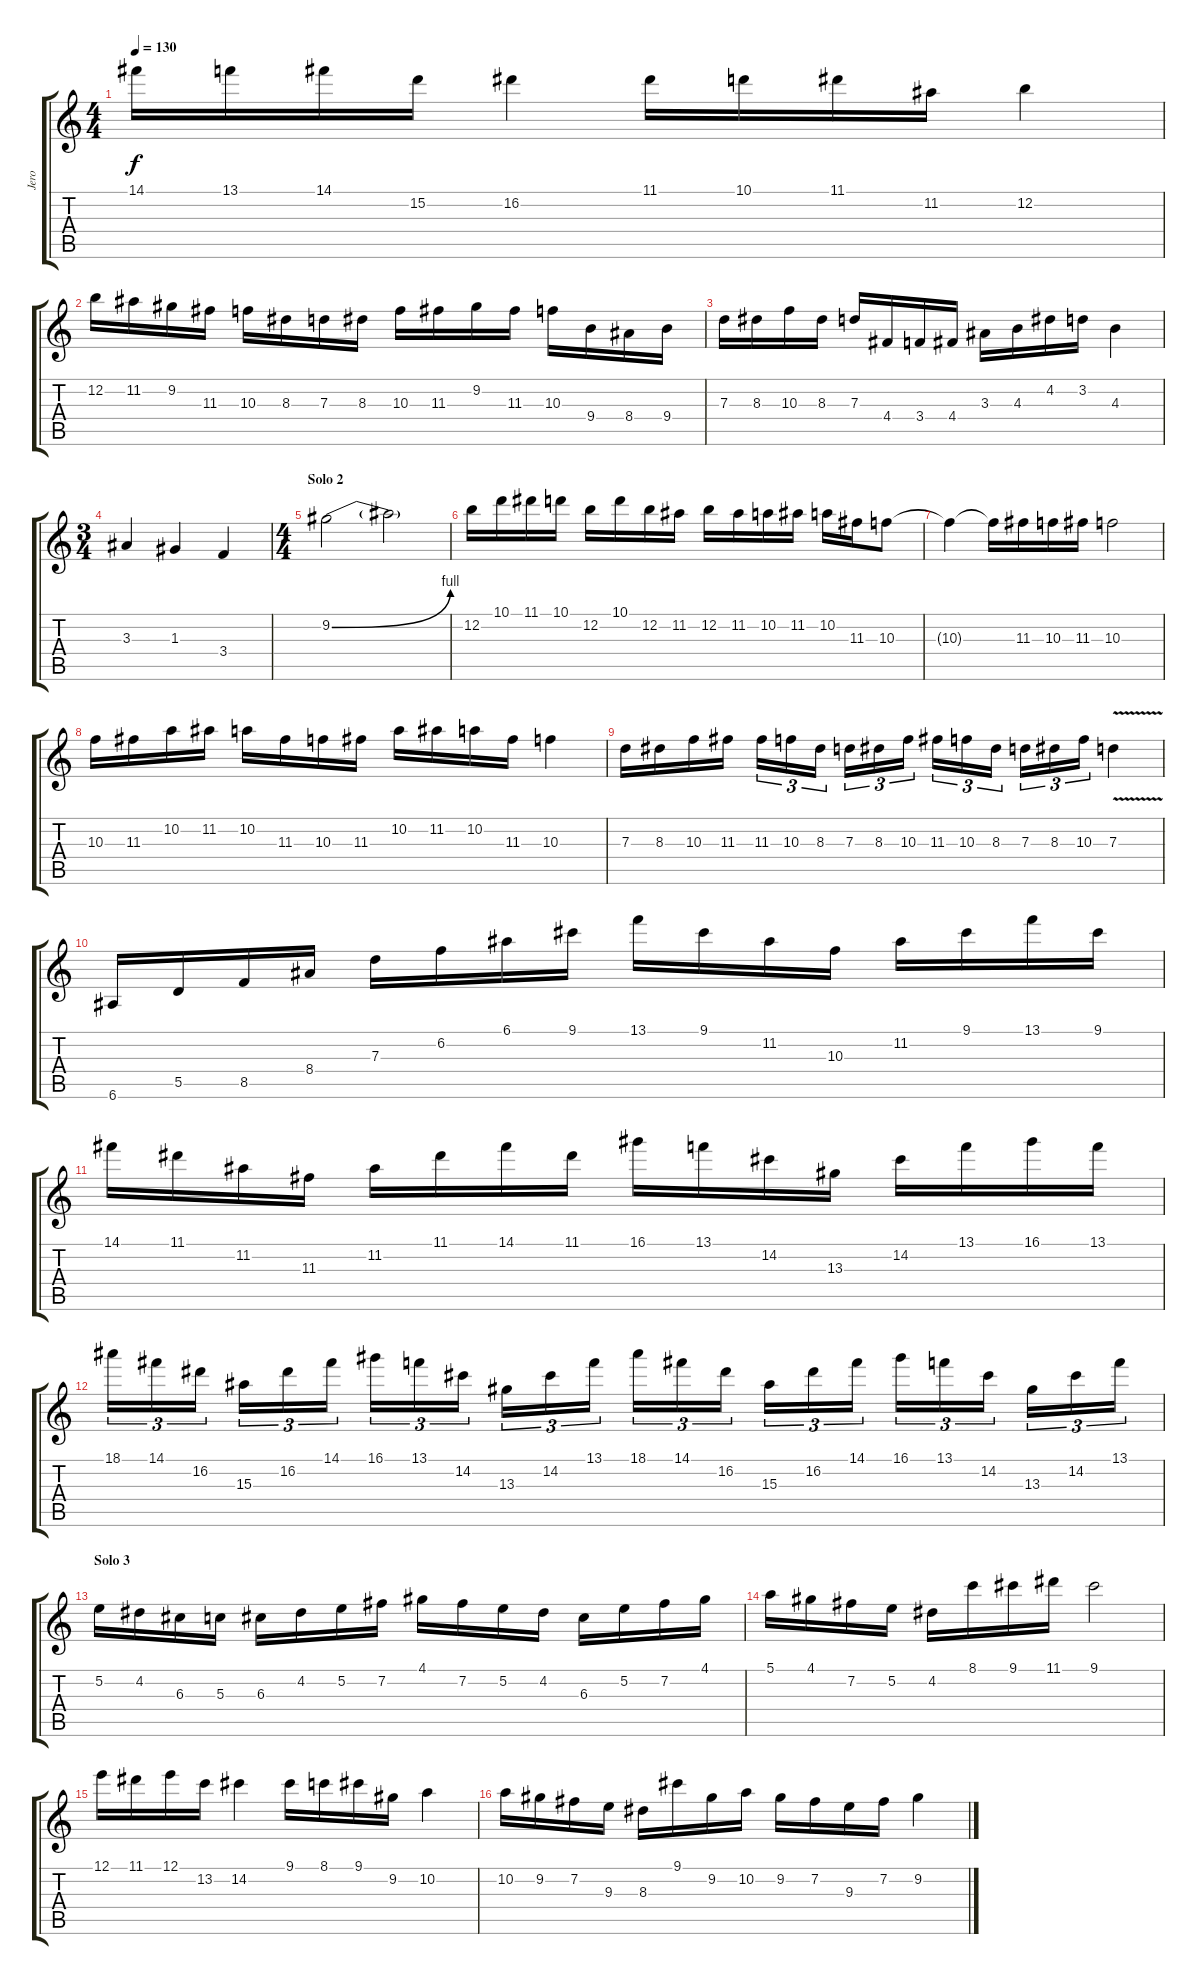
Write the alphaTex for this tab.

\track ("Jero" "Jero") {instrument distortionguitar}
\staff {score tabs}
\tuning (E4 B3 G3 D3 A2 E2) {hide}
\ts (4 4)
\tempo 130
\clef g2
\ks c
14.1.16{dy f} 13.1.16 14.1.16 15.2.16 16.2.4 11.1.16 10.1.16 11.1.16 11.2.16 12.2.4 |
12.2.16 11.2.16 9.2.16 11.3.16 10.3.16 8.3.16 7.3.16 8.3.16 10.3.16 11.3.16 9.2.16 11.3.16 10.3.16 9.4.16 8.4.16 9.4.16 |
7.3.16 8.3.16 10.3.16 8.3.16 7.3.16 4.4.16 3.4.16 4.4.16 3.3.16 4.3.16 4.2.16 3.2.16 4.3.4 |
\ts (3 4)
3.3.4 1.3.4 3.4.4 |
\ts (4 4)
\section ("" "Solo 2")
9.2{be (bend 0 0 60 4)}.2 9.2{t}.2 |
12.2.16 10.1.16 11.1.16 10.1.16 12.2.16 10.1.16 12.2.16 11.2.16 12.2.16 11.2.16 10.2.16 11.2.16 10.2.16 11.3.16 10.3.8 |
10.3{t}.4 10.3{t}.16 11.3.16 10.3.16 11.3.16 10.3.2 |
10.3.16 11.3.16 10.2.16 11.2.16 10.2.16 11.3.16 10.3.16 11.3.16 10.2.16 11.2.16 10.2.16 11.3.16 10.3.4 |
7.3.16 8.3.16 10.3.16 11.3.16 11.3.16{tu (3 2)} 10.3.16{tu (3 2)} 8.3.16{tu (3 2)} 7.3.16{tu (3 2)} 8.3.16{tu (3 2)} 10.3.16{tu (3 2)} 11.3.16{tu (3 2)} 10.3.16{tu (3 2)} 8.3.16{tu (3 2)} 7.3.16{tu (3 2)} 8.3.16{tu (3 2)} 10.3.16{tu (3 2)} 7.3{v}.4 |
6.6.16 5.5.16 8.5.16 8.4.16 7.3.16 6.2.16 6.1.16 9.1.16 13.1.16 9.1.16 11.2.16 10.3.16 11.2.16 9.1.16 13.1.16 9.1.16 |
14.1.16 11.1.16 11.2.16 11.3.16 11.2.16 11.1.16 14.1.16 11.1.16 16.1.16 13.1.16 14.2.16 13.3.16 14.2.16 13.1.16 16.1.16 13.1.16 |
18.1.16{tu (3 2)} 14.1.16{tu (3 2)} 16.2.16{tu (3 2)} 15.3.16{tu (3 2)} 16.2.16{tu (3 2)} 14.1.16{tu (3 2)} 16.1.16{tu (3 2)} 13.1.16{tu (3 2)} 14.2.16{tu (3 2)} 13.3.16{tu (3 2)} 14.2.16{tu (3 2)} 13.1.16{tu (3 2)} 18.1.16{tu (3 2)} 14.1.16{tu (3 2)} 16.2.16{tu (3 2)} 15.3.16{tu (3 2)} 16.2.16{tu (3 2)} 14.1.16{tu (3 2)} 16.1.16{tu (3 2)} 13.1.16{tu (3 2)} 14.2.16{tu (3 2)} 13.3.16{tu (3 2)} 14.2.16{tu (3 2)} 13.1.16{tu (3 2)} |
\section ("" "Solo 3")
5.2.16 4.2.16 6.3.16 5.3.16 6.3.16 4.2.16 5.2.16 7.2.16 4.1.16 7.2.16 5.2.16 4.2.16 6.3.16 5.2.16 7.2.16 4.1.16 |
5.1.16 4.1.16 7.2.16 5.2.16 4.2.16 8.1.16 9.1.16 11.1.16 9.1.2 |
12.1.16 11.1.16 12.1.16 13.2.16 14.2.4 9.1.16 8.1.16 9.1.16 9.2.16 10.2.4 |
10.2.16 9.2.16 7.2.16 9.3.16 8.3.16 9.1.16 9.2.16 10.2.16 9.2.16 7.2.16 9.3.16 7.2.16 9.2.4
